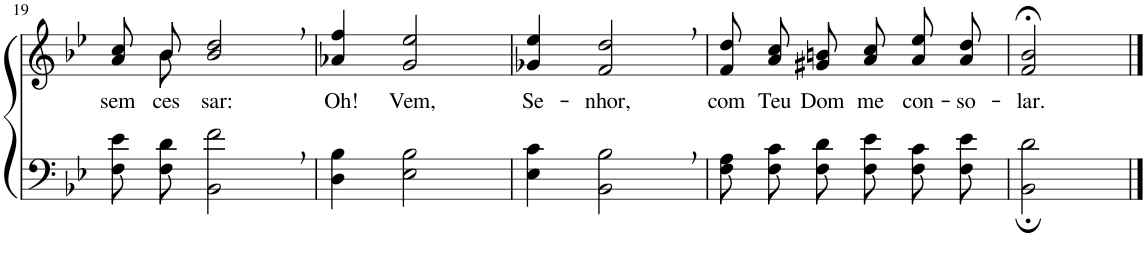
**kern	**kern	**text
*part2	*part1	*part1
*staff2	*staff1	*staff1
*I"Parte III e IV	*I"Parte I e II	*
!!LO:PB:g=z
*clefF4	*clefG2	*
*Trd2c3	*Trd2c3	*
*k[b-e-]	*k[b-e-]	*
*M3/4	*M3/4	*
=19	=19	=19
!	!	!LO:LY:b
*	*^	*
8F\ 8e-\L	8a/ 8cc/L	8ryy	sem
!	!	!	!LO:LY:b
8F\ 8d\J	8b-/J	8b-\	ces-
!	!	!	!LO:LY:b
2BB-\, 2f\,	2b-/, 2dd/,	2ryy	-sar:
=20	=20	=20	=20
!	!	!	!LO:LY:b
*	*v	*v	*
4D\ 4B-\	4a-X/ 4ff/	Oh!
!	!	!LO:LY:b
2E-\ 2B-\	2g/ 2ee-/	Vem,
=21	=21	=21
!	!	!LO:LY:b
4E-\ 4c\	4g-X/ 4ee-/	Se-
!	!	!LO:LY:b
2BB-\, 2B-\,	2f/, 2dd/,	-nhor,
=22	=22	=22
!	!	!LO:LY:b
8F\ 8A\L	8f/ 8dd/L	com
!	!	!LO:LY:b
8F\ 8c\J	8a/ 8cc/J	Teu
!	!	!LO:LY:b
8F\ 8d\L	8g#X/ 8bn/L	Dom
!	!	!LO:LY:b
8F\ 8e-\J	8a/ 8cc/J	me
!	!	!LO:LY:b
8F\ 8c\L	8a\ 8ee-\L	con-
!	!	!LO:LY:b
8F\ 8e-\J	8a\ 8dd\J	-so-
=23	=23	=23
!	!	!LO:LY:b
2BB-\; 2d\;	2f/;< 2b-/;<	-lar.
==	==	==
*-	*-	*-
